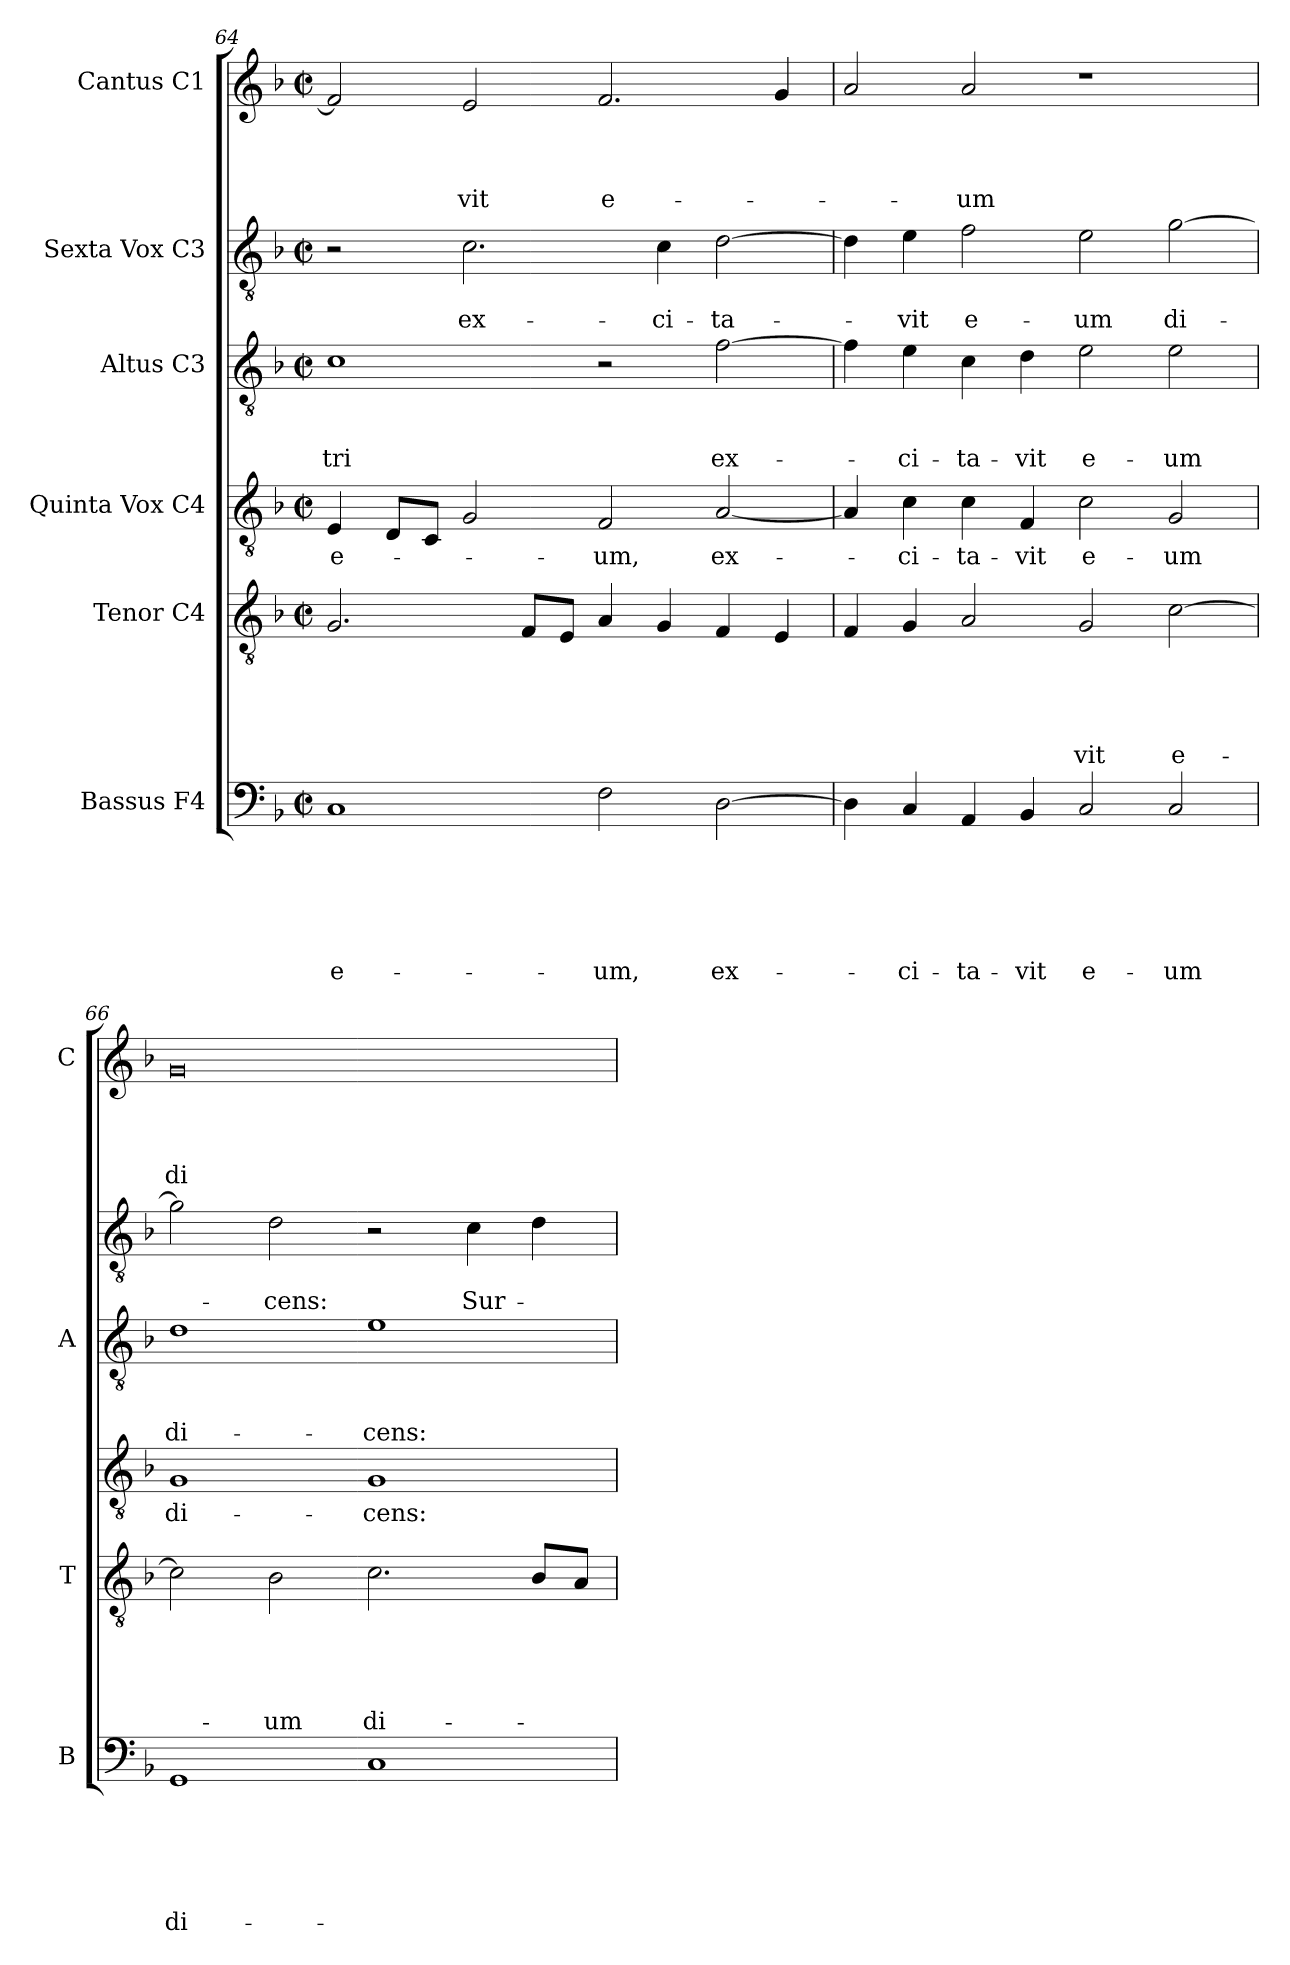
**kern	**text	**text	**text	**text	**text	**text	**kern	**text	**text	**text	**text	**text	**kern	**text	**kern	**text	**text	**text	**kern	**text	**text	**kern	**text	**text	**text	**text
*part6	*part6	*part6	*part6	*part6	*part6	*part6	*part5	*part5	*part5	*part5	*part5	*part5	*part4	*part4	*part3	*part3	*part3	*part3	*part2	*part2	*part2	*part1	*part1	*part1	*part1	*part1
*staff6	*staff6	*staff6	*staff6	*staff6	*staff6	*staff6	*staff5	*staff5	*staff5	*staff5	*staff5	*staff5	*staff4	*staff4	*staff3	*staff3	*staff3	*staff3	*staff2	*staff2	*staff2	*staff1	*staff1	*staff1	*staff1	*staff1
*I"Bassus F4	*	*	*	*	*	*	*I"Tenor C4	*	*	*	*	*	*I"Quinta Vox C4	*	*I"Altus C3	*	*	*	*I"Sexta Vox C3	*	*	*I"Cantus C1	*	*	*	*
*I'B	*	*	*	*	*	*	*I'T	*	*	*	*	*	*	*	*I'A	*	*	*	*	*	*	*I'C	*	*	*	*
*clefF4	*	*	*	*	*	*	*clefGv2	*	*	*	*	*	*clefGv2	*	*clefGv2	*	*	*	*clefGv2	*	*	*clefG2	*	*	*	*
*k[b-]	*	*	*	*	*	*	*k[b-]	*	*	*	*	*	*k[b-]	*	*k[b-]	*	*	*	*k[b-]	*	*	*k[b-]	*	*	*	*
*F:	*	*	*	*	*	*	*F:	*	*	*	*	*	*F:	*	*F:	*	*	*	*F:	*	*	*F:	*	*	*	*
*M2/2	*	*	*	*	*	*	*M2/2	*	*	*	*	*	*M2/2	*	*M2/2	*	*	*	*M2/2	*	*	*M2/2	*	*	*	*
*met(c|)	*	*	*	*	*	*	*met(c|)	*	*	*	*	*	*met(c|)	*	*met(c|)	*	*	*	*met(c|)	*	*	*met(c|)	*	*	*	*
=64	=64	=64	=64	=64	=64	=64	=64	=64	=64	=64	=64	=64	=64	=64	=64	=64	=64	=64	=64	=64	=64	=64	=64	=64	=64	=64
!	!	!	!	!	!	!LO:LY:b	!	!	!	!	!	!	!	!LO:LY:b	!	!	!	!LO:LY:b	!	!	!	!	!	!	!	!
1C	.	.	.	.	.	e-	2.G/	.	.	.	.	.	4E/	e-	1c	.	.	-tri	2r	.	.	2f/]	.	.	.	.
.	.	.	.	.	.	.	.	.	.	.	.	.	8D/L	.	.	.	.	.	.	.	.	.	.	.	.	.
.	.	.	.	.	.	.	.	.	.	.	.	.	8C/J	.	.	.	.	.	.	.	.	.	.	.	.	.
!	!	!	!	!	!	!	!	!	!	!	!	!	!	!	!	!	!	!	!	!	!LO:LY:b	!	!	!	!	!LO:LY:b
.	.	.	.	.	.	.	.	.	.	.	.	.	2G/	.	.	.	.	.	2.c\	.	ex-	2e/	.	.	.	-vit
.	.	.	.	.	.	.	8F/L	.	.	.	.	.	.	.	.	.	.	.	.	.	.	.	.	.	.	.
.	.	.	.	.	.	.	8E/J	.	.	.	.	.	.	.	.	.	.	.	.	.	.	.	.	.	.	.
!	!	!	!	!	!	!LO:LY:b	!	!	!	!	!	!	!	!LO:LY:b	!	!	!	!	!	!	!	!	!	!	!	!LO:LY:b
2F\	.	.	.	.	.	-um,	4A/	.	.	.	.	.	2F/	-um,	2r	.	.	.	.	.	.	2.f/	.	.	.	e-
!	!	!	!	!	!	!	!	!	!	!	!	!	!	!	!	!	!	!	!	!	!LO:LY:b	!	!	!	!	!
.	.	.	.	.	.	.	4G/	.	.	.	.	.	.	.	.	.	.	.	4c\	.	-ci-	.	.	.	.	.
!	!	!	!	!	!	!LO:LY:b	!	!	!	!	!	!	!	!LO:LY:b	!	!	!	!LO:LY:b	!	!	!LO:LY:b	!	!	!	!	!
[2D\	.	.	.	.	.	ex-	4F/	.	.	.	.	.	[2A/	ex-	[2f\	.	.	ex-	[2d\	.	-ta-	.	.	.	.	.
.	.	.	.	.	.	.	4E/	.	.	.	.	.	.	.	.	.	.	.	.	.	.	4g/	.	.	.	.
=65	=65	=65	=65	=65	=65	=65	=65	=65	=65	=65	=65	=65	=65	=65	=65	=65	=65	=65	=65	=65	=65	=65	=65	=65	=65	=65
4D\]	.	.	.	.	.	.	4F/	.	.	.	.	.	4A/]	.	4f\]	.	.	.	4d\]	.	.	2a/	.	.	.	.
!	!	!	!	!	!	!LO:LY:b	!	!	!	!	!	!	!	!LO:LY:b	!	!	!	!LO:LY:b	!	!	!LO:LY:b	!	!	!	!	!
4C/	.	.	.	.	.	-ci-	4G/	.	.	.	.	.	4c\	-ci-	4e\	.	.	-ci-	4e\	.	-vit	.	.	.	.	.
!	!	!	!	!	!	!LO:LY:b	!	!	!	!	!	!	!	!LO:LY:b	!	!	!	!LO:LY:b	!	!	!LO:LY:b	!	!	!	!	!LO:LY:b
4AA/	.	.	.	.	.	-ta-	2A/	.	.	.	.	.	4c\	-ta-	4c\	.	.	-ta-	2f\	.	e-	2a/	.	.	.	-um
!	!	!	!	!	!	!LO:LY:b	!	!	!	!	!	!	!	!LO:LY:b	!	!	!	!LO:LY:b	!	!	!	!	!	!	!	!
4BB-/	.	.	.	.	.	-vit	.	.	.	.	.	.	4F/	-vit	4d\	.	.	-vit	.	.	.	.	.	.	.	.
!	!	!	!	!	!	!LO:LY:b	!	!	!	!	!	!LO:LY:b	!	!LO:LY:b	!	!	!	!LO:LY:b	!	!	!LO:LY:b	!	!	!	!	!
2C/	.	.	.	.	.	e-	2G/	.	.	.	.	-vit	2c\	e-	2e\	.	.	e-	2e\	.	-um	1r	.	.	.	.
!	!	!	!	!	!	!LO:LY:b	!	!	!	!	!	!LO:LY:b	!	!LO:LY:b	!	!	!	!LO:LY:b	!	!	!LO:LY:b	!	!	!	!	!
2C/	.	.	.	.	.	-um	[2c\	.	.	.	.	e-	2G/	-um	2e\	.	.	-um	[2g\	.	di-	.	.	.	.	.
!!LO:PB:g=z
=66	=66	=66	=66	=66	=66	=66	=66	=66	=66	=66	=66	=66	=66	=66	=66	=66	=66	=66	=66	=66	=66	=66	=66	=66	=66	=66
!	!	!	!	!	!	!LO:LY:b	!	!	!	!	!	!	!	!LO:LY:b	!	!	!	!LO:LY:b	!	!	!	!	!	!	!	!LO:LY:b
1GG	.	.	.	.	.	di-	2c\]	.	.	.	.	.	1G	di-	1d	.	.	di-	2g\]	.	.	0g	.	.	.	di-
!	!	!	!	!	!	!	!	!	!	!	!	!LO:LY:b	!	!	!	!	!	!	!	!	!LO:LY:b	!	!	!	!	!
.	.	.	.	.	.	.	2B-\	.	.	.	.	-um	.	.	.	.	.	.	2d\	.	-cens:	.	.	.	.	.
!	!	!	!	!	!	!	!	!	!	!	!	!LO:LY:b	!	!LO:LY:b	!	!	!	!LO:LY:b	!	!	!	!	!	!	!	!
1C	.	.	.	.	.	.	2.c\	.	.	.	.	di-	1G	-cens:	1e	.	.	-cens:	2r	.	.	.	.	.	.	.
!	!	!	!	!	!	!	!	!	!	!	!	!	!	!	!	!	!	!	!	!	!LO:LY:b	!	!	!	!	!
.	.	.	.	.	.	.	.	.	.	.	.	.	.	.	.	.	.	.	4c\	.	Sur-	.	.	.	.	.
.	.	.	.	.	.	.	8B-/L	.	.	.	.	.	.	.	.	.	.	.	4d\	.	.	.	.	.	.	.
.	.	.	.	.	.	.	8A/J	.	.	.	.	.	.	.	.	.	.	.	.	.	.	.	.	.	.	.
=	=	=	=	=	=	=	=	=	=	=	=	=	=	=	=	=	=	=	=	=	=	=	=	=	=	=
*-	*-	*-	*-	*-	*-	*-	*-	*-	*-	*-	*-	*-	*-	*-	*-	*-	*-	*-	*-	*-	*-	*-	*-	*-	*-	*-
